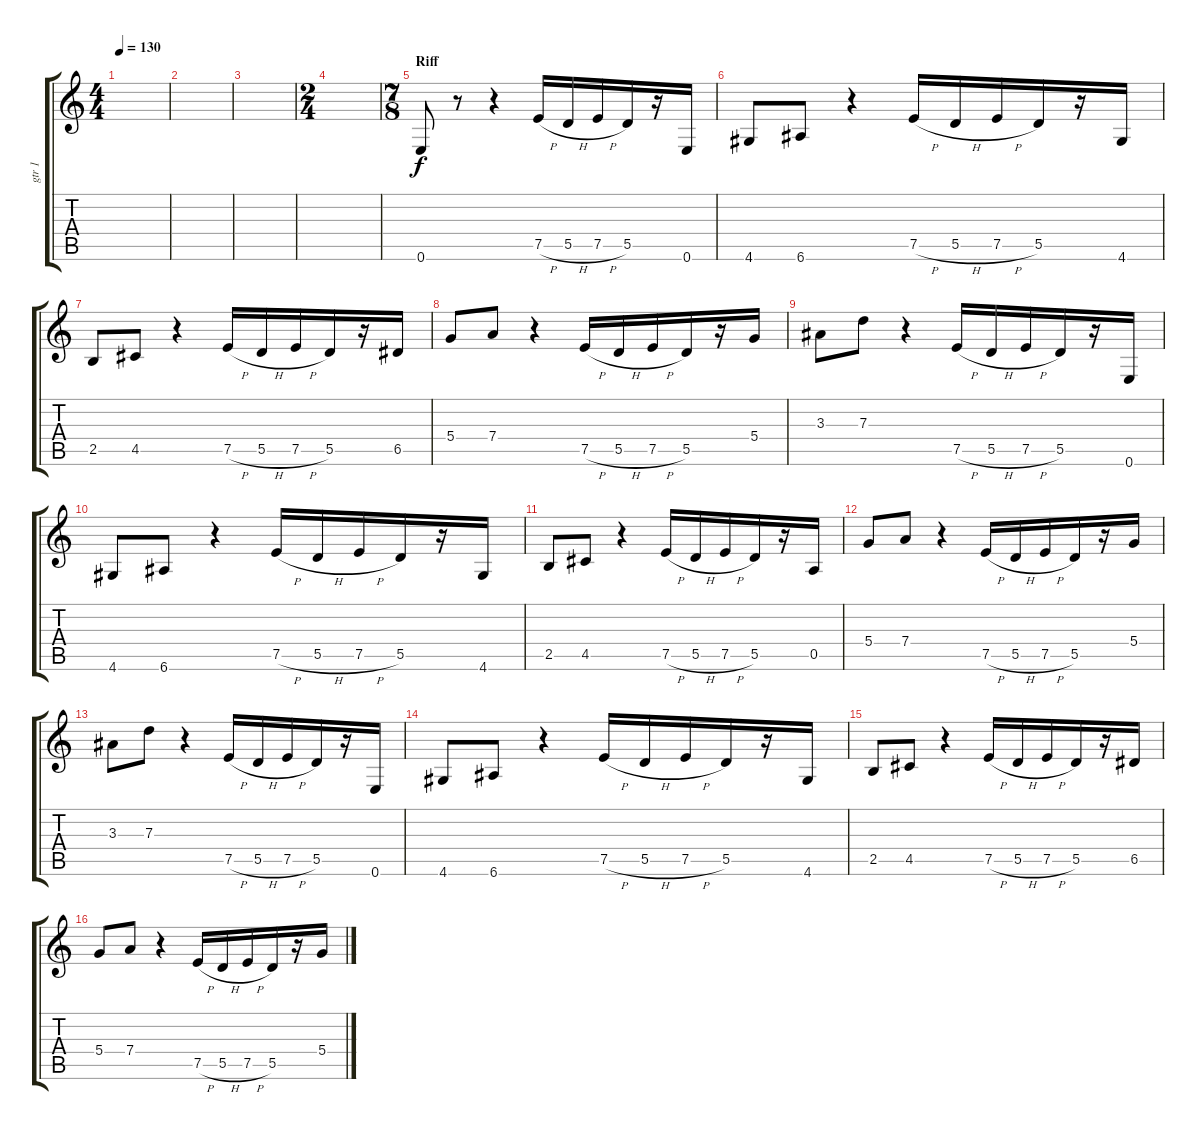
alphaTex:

\track ("gtr 1" "gtr 1") {instrument distortionguitar}
\staff {score tabs}
\tuning (E4 B3 G3 D3 A2 E2) {hide}
\ts (4 4)
\tempo 130
\clef g2
\ks c
|
|
|
\ts (2 4)
|
\ts (7 8)
\section ("" "Riff")
0.6.8 r.8 r.4 7.5{h}.16 5.5{h}.16 7.5{h}.16 5.5.16 r.16 0.6.16 |
4.6.8 6.6.8 r.4 7.5{h}.16 5.5{h}.16 7.5{h}.16 5.5.16 r.16 4.6.16 |
2.5.8 4.5.8 r.4 7.5{h}.16 5.5{h}.16 7.5{h}.16 5.5.16 r.16 6.5.16 |
5.4.8 7.4.8 r.4 7.5{h}.16 5.5{h}.16 7.5{h}.16 5.5.16 r.16 5.4.16 |
3.3.8 7.3.8 r.4 7.5{h}.16 5.5{h}.16 7.5{h}.16 5.5.16 r.16 0.6.16 |
4.6.8 6.6.8 r.4 7.5{h}.16 5.5{h}.16 7.5{h}.16 5.5.16 r.16 4.6.16 |
2.5.8 4.5.8 r.4 7.5{h}.16 5.5{h}.16 7.5{h}.16 5.5.16 r.16 0.5.16 |
5.4.8 7.4.8 r.4 7.5{h}.16 5.5{h}.16 7.5{h}.16 5.5.16 r.16 5.4.16 |
3.3.8 7.3.8 r.4 7.5{h}.16 5.5{h}.16 7.5{h}.16 5.5.16 r.16 0.6.16 |
4.6.8 6.6.8 r.4 7.5{h}.16 5.5{h}.16 7.5{h}.16 5.5.16 r.16 4.6.16 |
2.5.8 4.5.8 r.4 7.5{h}.16 5.5{h}.16 7.5{h}.16 5.5.16 r.16 6.5.16 |
5.4.8 7.4.8 r.4 7.5{h}.16 5.5{h}.16 7.5{h}.16 5.5.16 r.16 5.4.16
